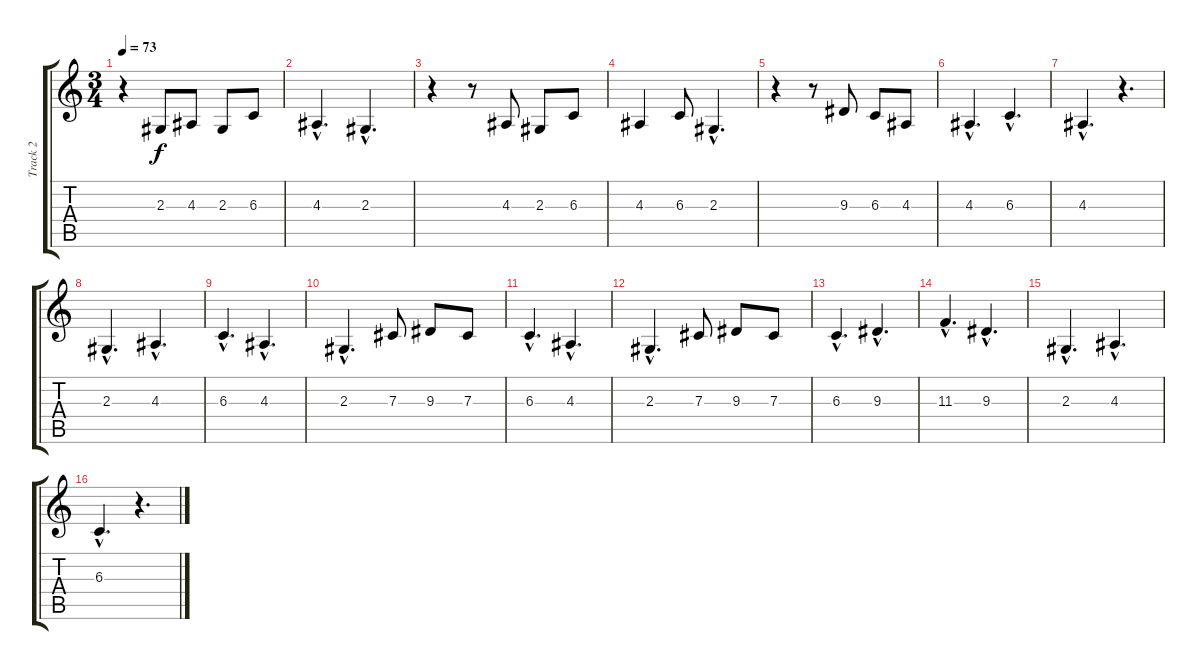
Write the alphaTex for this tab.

\track ("Track 2" "Track 2") {instrument oboe}
\staff {score tabs}
\tuning (Eb4 Bb3 Gb3 Db3 Ab2 Eb2) {hide}
\ts (3 4)
\tempo 73
\clef g2
\ks c
r.4{dy f} 2.3.8 4.3.8 2.3.8 6.3.8 |
4.3{hac}.4{d} 2.3{hac}.4{d} |
r.4 r.8 4.3.8 2.3.8 6.3.8 |
4.3.4 6.3.8 2.3{hac}.4{d} |
r.4 r.8 9.3.8 6.3.8 4.3.8 |
4.3{hac}.4{d} 6.3{hac}.4{d} |
4.3{hac}.4{d} r.4{d} |
2.3{hac}.4{d} 4.3{hac}.4{d} |
6.3{hac}.4{d} 4.3{hac}.4{d} |
2.3{hac}.4{d} 7.3.8 9.3.8 7.3.8 |
6.3{hac}.4{d} 4.3{hac}.4{d} |
2.3{hac}.4{d} 7.3.8 9.3.8 7.3.8 |
6.3{hac}.4{d} 9.3{hac}.4{d} |
11.3{hac}.4{d} 9.3{hac}.4{d} |
2.3{hac}.4{d} 4.3{hac}.4{d} |
6.3{hac}.4{d} r.4{d}
